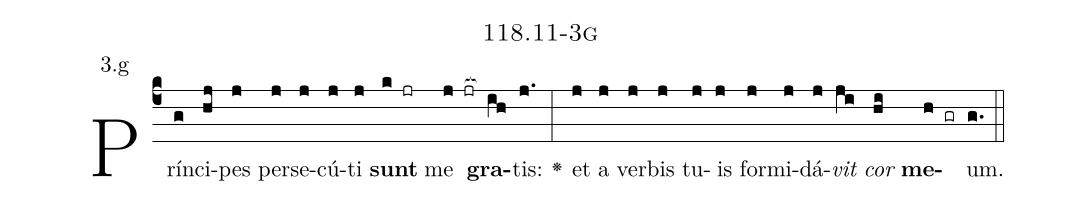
name: 118.11-3g;
annotation: 3.g;
%%
(c4)Prín(g)ci(hj)pes(j) per(j)se(j)cú(j)ti(j) <b>sunt</b>(k jr) me(j jr[ocb:1{]) <b>gra</b>(ih[ocb:0}])tis:(j.) <v>\greheightstar</v>(:) et(j) a(j) ver(j)bis(j) tu(j)is(j) for(j)mi(j)dá(j)<i>vit</i>(ji) <i>cor</i>(hi) <b>me</b>(h gr)um.(g.) (::)


%E(j) u(j) o(ji) u(hi) a(h) e.(g.) (::)
